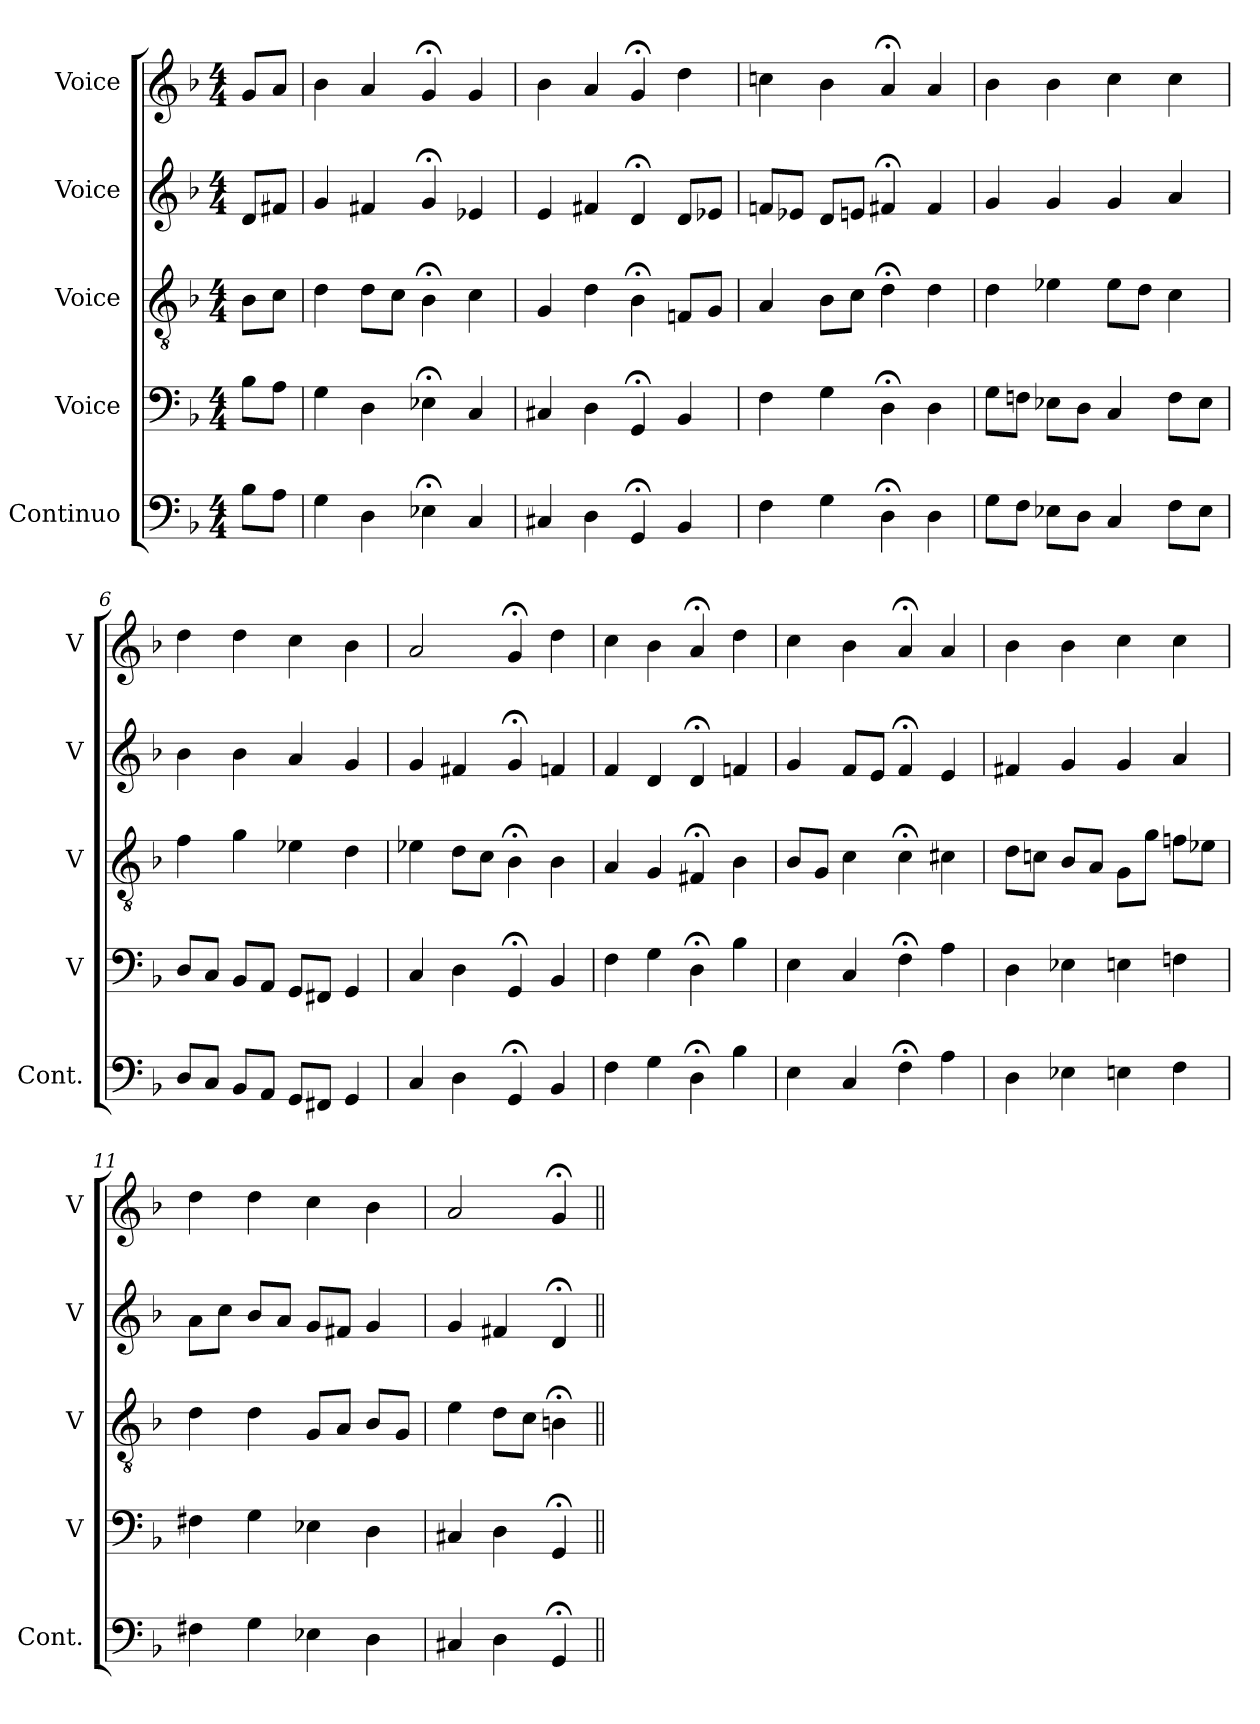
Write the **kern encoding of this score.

**kern	**kern	**kern	**kern	**kern
*part5	*part4	*part3	*part2	*part1
*staff5	*staff4	*staff3	*staff2	*staff1
*I"Continuo	*I"Voice	*I"Voice	*I"Voice	*I"Voice
*I'Cont.	*I'V	*I'V	*I'V	*I'V
*clefF4	*clefF4	*clefGv2	*clefG2	*clefG2
*k[b-]	*k[b-]	*k[b-]	*k[b-]	*k[b-]
*M4/4	*M4/4	*M4/4	*M4/4	*M4/4
=	=	=	=	=
8B-L	8B-L	8B-L	8dL	8gL
8AJ	8AJ	8cJ	8f#XJ	8aJ
=2	=2	=2	=2	=2
4G	4G	4d	4g	4b-
4D	4D	8dL	4f#X	4a
.	.	8cJ	.	.
4E-X;<	4E-X;<	4B-;<	4g;<	4g;<
4C	4C	4c	4e-X	4g
=3	=3	=3	=3	=3
4C#X	4C#X	4G	4e	4b-
4D	4D	4d	4f#X	4a
4GG;<	4GG;<	4B-;<	4d;<	4g;<
4BB-	4BB-	8FnL	8dL	4dd
.	.	8GJ	8e-XJ	.
=4	=4	=4	=4	=4
4F	4F	4A	8fnL	4ccn
.	.	.	8e-XJ	.
4G	4G	8B-L	8dL	4b-
.	.	8cJ	8enJ	.
4D;<	4D;<	4d;<	4f#X;<	4a;<
4D	4D	4d	4f#	4a
=5	=5	=5	=5	=5
8GL	8GL	4d	4g	4b-
8FJ	8FnJ	.	.	.
8E-XL	8E-XL	4e-X	4g	4b-
8DJ	8DJ	.	.	.
4C	4C	8e-L	4g	4cc
.	.	8dJ	.	.
8FL	8FL	4c	4a	4cc
8E-J	8E-J	.	.	.
=6	=6	=6	=6	=6
8DL	8DL	4f	4b-	4dd
8CJ	8CJ	.	.	.
8BB-L	8BB-L	4g	4b-	4dd
8AAJ	8AAJ	.	.	.
8GGL	8GGL	4e-X	4a	4cc
8FF#XJ	8FF#XJ	.	.	.
4GG	4GG	4d	4g	4b-
=7	=7	=7	=7	=7
4C	4C	4e-X	4g	2a
4D	4D	8dL	4f#X	.
.	.	8cJ	.	.
4GG;<	4GG;<	4B-;<	4g;<	4g;<
4BB-	4BB-	4B-	4fn	4dd
=8	=8	=8	=8	=8
4F	4F	4A	4f	4cc
4G	4G	4G	4d	4b-
4D;<	4D;<	4F#X;<	4d;<	4a;<
4B-	4B-	4B-	4fn	4dd
=9	=9	=9	=9	=9
4E	4E	8B-L	4g	4cc
.	.	8GJ	.	.
4C	4C	4c	8fL	4b-
.	.	.	8eJ	.
4F;<	4F;<	4c;<	4f;<	4a;<
4A	4A	4c#X	4e	4a
=10	=10	=10	=10	=10
4D	4D	8dL	4f#X	4b-
.	.	8cnJ	.	.
4E-X	4E-X	8B-L	4g	4b-
.	.	8AJ	.	.
4En	4En	8GL	4g	4cc
.	.	8gJ	.	.
4F	4Fn	8fnL	4a	4cc
.	.	8e-XJ	.	.
=11	=11	=11	=11	=11
4F#X	4F#X	4d	8aL	4dd
.	.	.	8ccJ	.
4G	4G	4d	8b-L	4dd
.	.	.	8aJ	.
4E-X	4E-X	8GL	8gL	4cc
.	.	8AJ	8f#XJ	.
4D	4D	8B-L	4g	4b-
.	.	8GJ	.	.
=12	=12	=12	=12	=12
4C#X	4C#X	4e	4g	2a
4D	4D	8dL	4f#X	.
.	.	8cJ	.	.
4GG;<	4GG;<	4Bn;<	4d;<	4g;<
=||	=||	=||	=||	=||
*-	*-	*-	*-	*-
